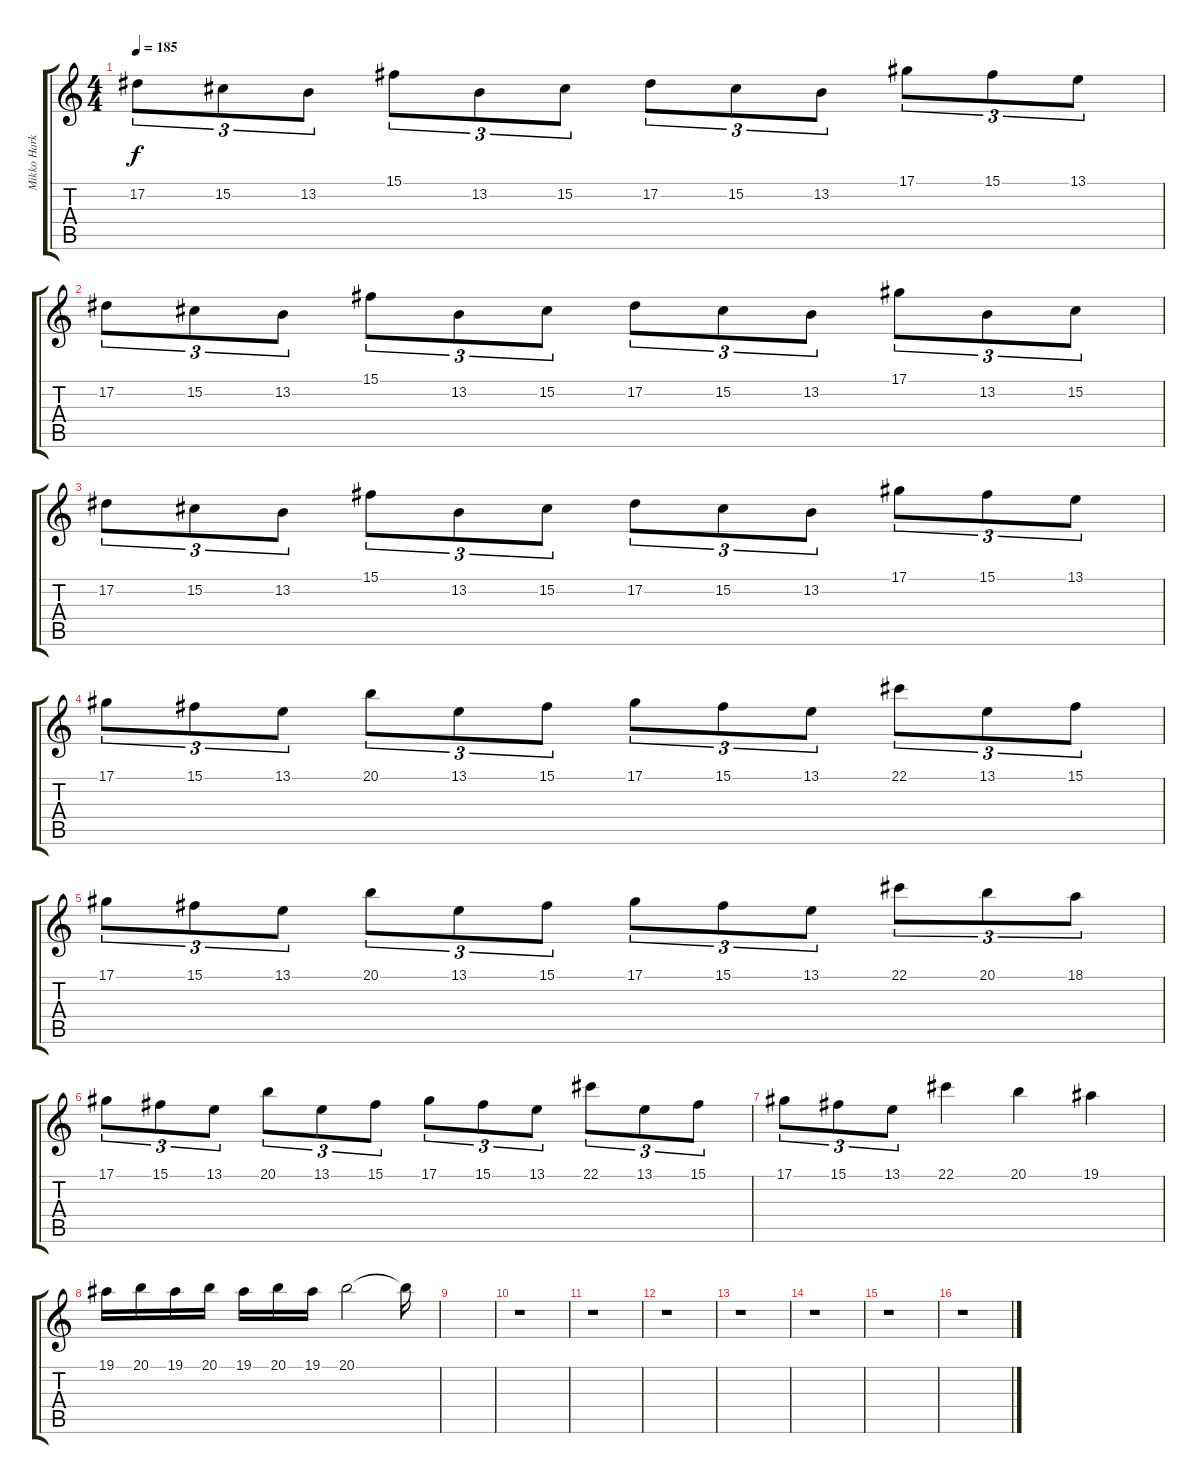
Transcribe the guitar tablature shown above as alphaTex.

\track ("Mikko Harkin" "Mikko Hark") {instrument harpsichord}
\staff {score tabs}
\tuning (Eb4 Bb3 Gb3 Db3 Ab2 Eb2) {hide}
\ts (4 4)
\tempo 185
\clef g2
\ks c
17.2.8{tu (3 2) dy f} 15.2.8{tu (3 2)} 13.2.8{tu (3 2)} 15.1.8{tu (3 2)} 13.2.8{tu (3 2)} 15.2.8{tu (3 2)} 17.2.8{tu (3 2)} 15.2.8{tu (3 2)} 13.2.8{tu (3 2)} 17.1.8{tu (3 2)} 15.1.8{tu (3 2)} 13.1.8{tu (3 2)} |
17.2.8{tu (3 2)} 15.2.8{tu (3 2)} 13.2.8{tu (3 2)} 15.1.8{tu (3 2)} 13.2.8{tu (3 2)} 15.2.8{tu (3 2)} 17.2.8{tu (3 2)} 15.2.8{tu (3 2)} 13.2.8{tu (3 2)} 17.1.8{tu (3 2)} 13.2.8{tu (3 2)} 15.2.8{tu (3 2)} |
17.2.8{tu (3 2)} 15.2.8{tu (3 2)} 13.2.8{tu (3 2)} 15.1.8{tu (3 2)} 13.2.8{tu (3 2)} 15.2.8{tu (3 2)} 17.2.8{tu (3 2)} 15.2.8{tu (3 2)} 13.2.8{tu (3 2)} 17.1.8{tu (3 2)} 15.1.8{tu (3 2)} 13.1.8{tu (3 2)} |
17.1.8{tu (3 2)} 15.1.8{tu (3 2)} 13.1.8{tu (3 2)} 20.1.8{tu (3 2)} 13.1.8{tu (3 2)} 15.1.8{tu (3 2)} 17.1.8{tu (3 2)} 15.1.8{tu (3 2)} 13.1.8{tu (3 2)} 22.1.8{tu (3 2)} 13.1.8{tu (3 2)} 15.1.8{tu (3 2)} |
17.1.8{tu (3 2)} 15.1.8{tu (3 2)} 13.1.8{tu (3 2)} 20.1.8{tu (3 2)} 13.1.8{tu (3 2)} 15.1.8{tu (3 2)} 17.1.8{tu (3 2)} 15.1.8{tu (3 2)} 13.1.8{tu (3 2)} 22.1.8{tu (3 2)} 20.1.8{tu (3 2)} 18.1.8{tu (3 2)} |
17.1.8{tu (3 2)} 15.1.8{tu (3 2)} 13.1.8{tu (3 2)} 20.1.8{tu (3 2)} 13.1.8{tu (3 2)} 15.1.8{tu (3 2)} 17.1.8{tu (3 2)} 15.1.8{tu (3 2)} 13.1.8{tu (3 2)} 22.1.8{tu (3 2)} 13.1.8{tu (3 2)} 15.1.8{tu (3 2)} |
17.1.8{tu (3 2)} 15.1.8{tu (3 2)} 13.1.8{tu (3 2)} 22.1.4 20.1.4 19.1.4 |
19.1.16 20.1.16 19.1.16 20.1.16 19.1.16 20.1.16 19.1.16 20.1.2 20.1{t}.16 |
|
r.1 |
r.1 |
r.1 |
r.1 |
r.1 |
r.1 |
r.1
